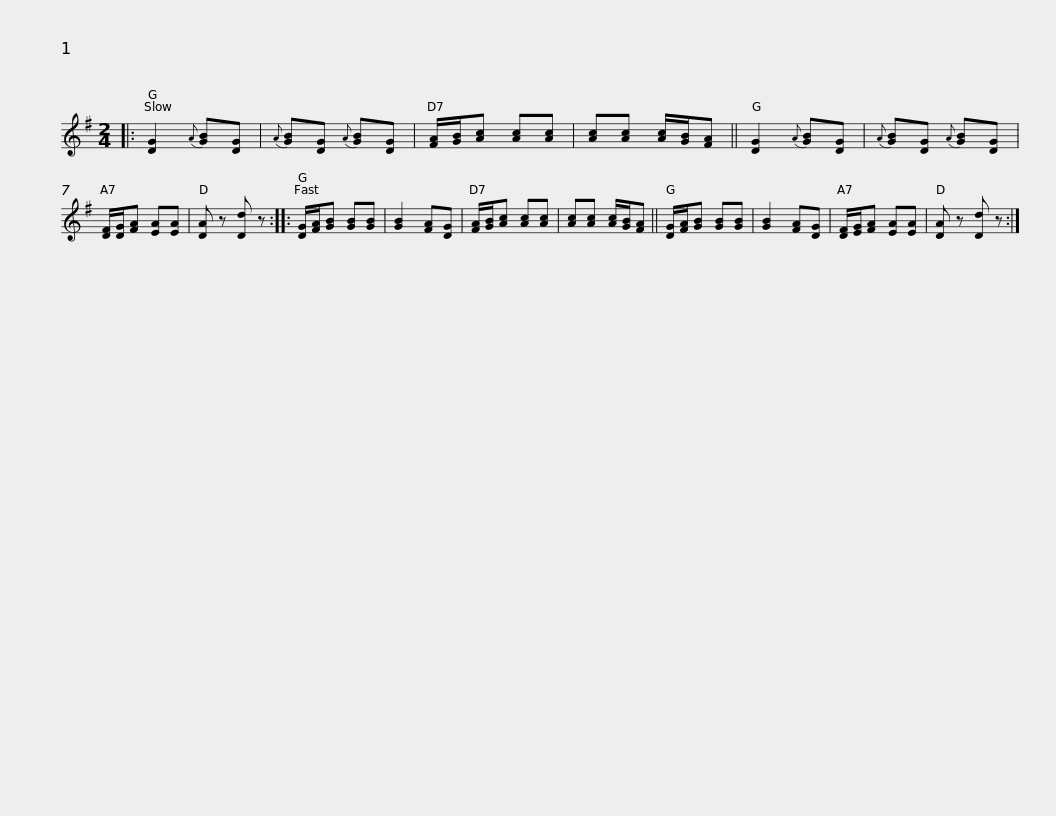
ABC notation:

X:1
L:1/8
M:2/4
I:linebreak $
K:G
V:1 treble
V:1
|: [DG]2{A} [GB][DG] |{A} [GB][DG]{A} [GB][DG] | [FA]/[GB]/[Ac] [Ac][Ac] | [Ac][Ac] [Ac]/[GB]/[FA] || [DG]2{A} [GB][DG] | %5
{A} [GB][DG]{A} [GB][DG] | [DF]/[DG]/[FA] [EA][EA] | [DA] z [Dd] z ::$ [DG]/[FA]/[GB] [GB][GB] | [GB]2 [FA][DG] | %10
 [FA]/[GB]/[Ac] [Ac][Ac] | [Ac][Ac] [Ac]/[GB]/[FA] || [DG]/[FA]/[GB] [GB][GB] | [GB]2 [FA][DG] | [DF]/[EG]/[FA] [EA][EA] | %15
 [DA] z [Dd] z :| %16
